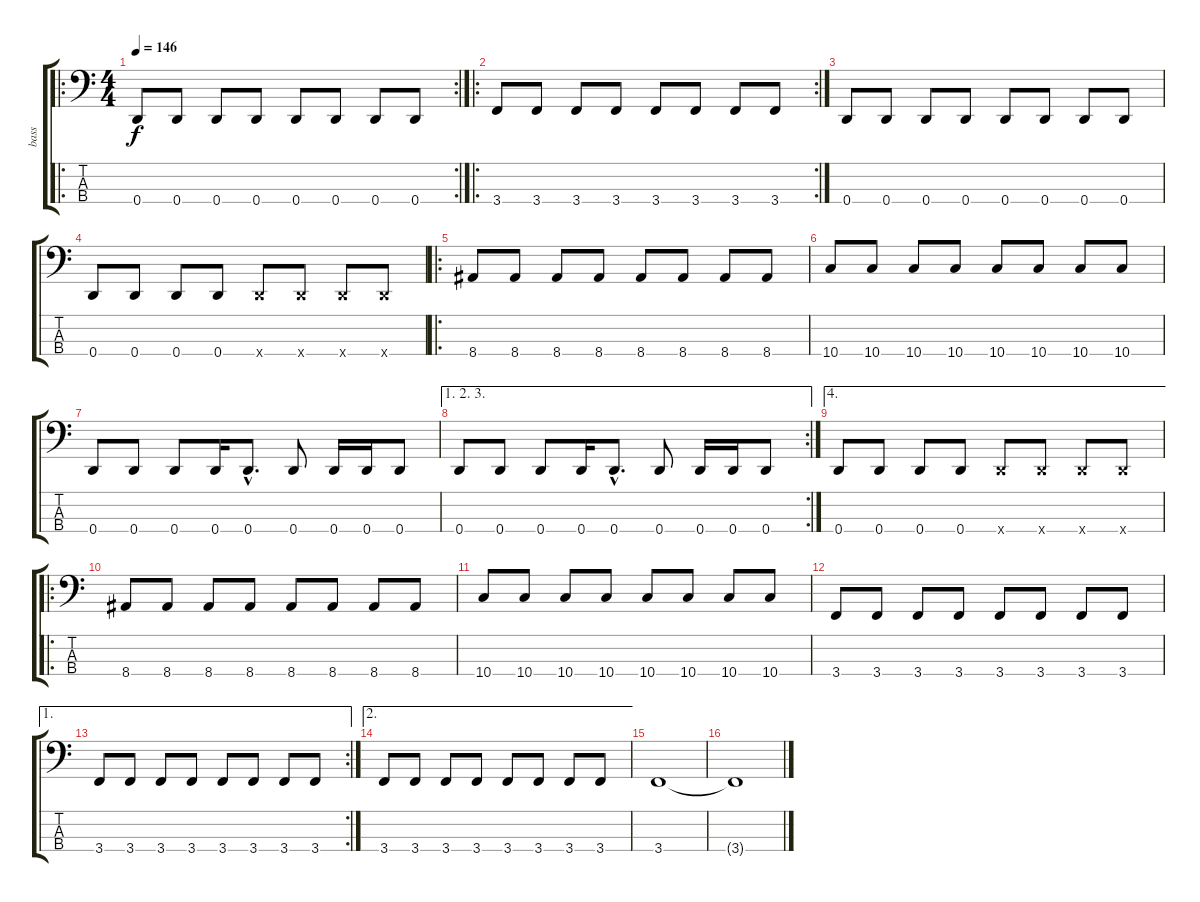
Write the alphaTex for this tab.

\track ("bass" "bass") {instrument electricbassfinger}
\staff {score tabs}
\tuning (G2 D2 A1 D1) {hide}
\ro
\rc 2
\ts (4 4)
\tempo 146
\clef f4
\ks c
0.4.8{dy f} 0.4.8 0.4.8 0.4.8 0.4.8 0.4.8 0.4.8 0.4.8 |
\ro
\rc 2
3.4.8 3.4.8 3.4.8 3.4.8 3.4.8 3.4.8 3.4.8 3.4.8 |
0.4.8 0.4.8 0.4.8 0.4.8 0.4.8 0.4.8 0.4.8 0.4.8 |
0.4.8 0.4.8 0.4.8 0.4.8 0.4{x}.8 0.4{x}.8 0.4{x}.8 0.4{x}.8 |
\ro
8.4.8 8.4.8 8.4.8 8.4.8 8.4.8 8.4.8 8.4.8 8.4.8 |
10.4.8 10.4.8 10.4.8 10.4.8 10.4.8 10.4.8 10.4.8 10.4.8 |
0.4.8 0.4.8 0.4.8 0.4.16 0.4{hac}.8{d} 0.4.8 0.4.16 0.4.16 0.4.8 |
\ae (1 2 3)
\rc 2
0.4.8 0.4.8 0.4.8 0.4.16 0.4{hac}.8{d} 0.4.8 0.4.16 0.4.16 0.4.8 |
\ae 4
0.4.8 0.4.8 0.4.8 0.4.8 0.4{x}.8 0.4{x}.8 0.4{x}.8 0.4{x}.8 |
\ro
8.4.8 8.4.8 8.4.8 8.4.8 8.4.8 8.4.8 8.4.8 8.4.8 |
10.4.8 10.4.8 10.4.8 10.4.8 10.4.8 10.4.8 10.4.8 10.4.8 |
3.4.8 3.4.8 3.4.8 3.4.8 3.4.8 3.4.8 3.4.8 3.4.8 |
\ae 1
\rc 2
3.4.8 3.4.8 3.4.8 3.4.8 3.4.8 3.4.8 3.4.8 3.4.8 |
\ae 2
3.4.8 3.4.8 3.4.8 3.4.8 3.4.8 3.4.8 3.4.8 3.4.8 |
3.4.1 |
3.4{t}.1
